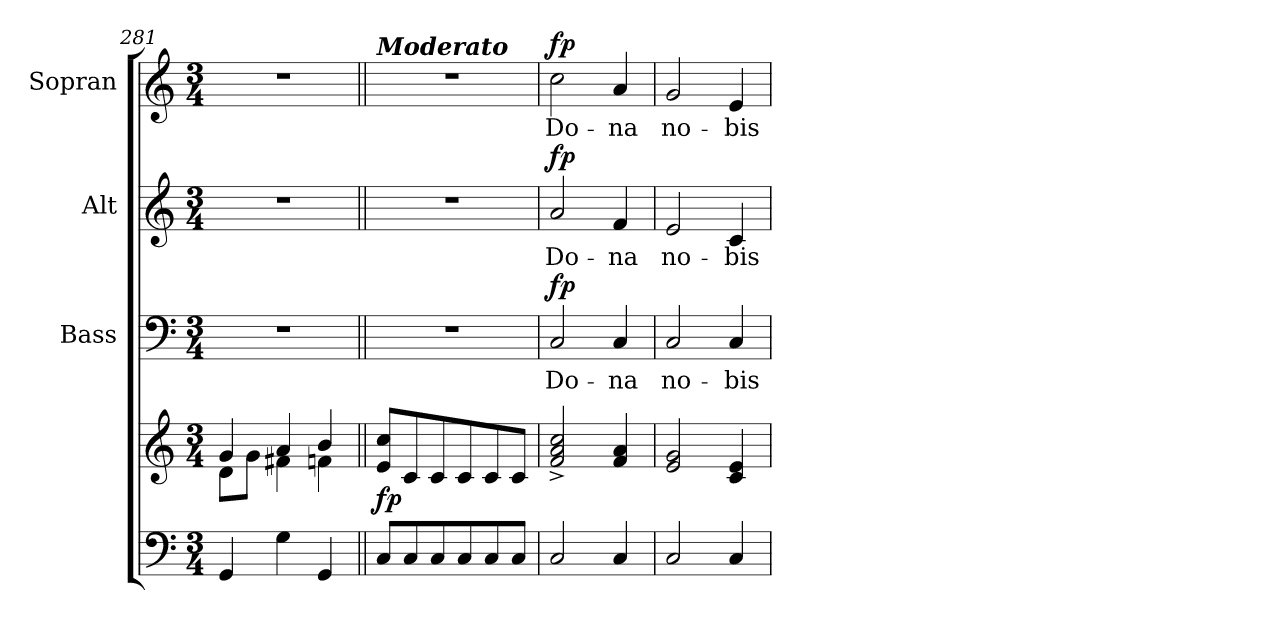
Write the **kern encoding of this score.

**kern	**kern	**dynam	**kern	**text	**dynam	**kern	**text	**dynam	**kern	**text	**dynam
*part4	*part4	*part4	*part3	*part3	*part3	*part2	*part2	*part2	*part1	*part1	*part1
*staff5	*staff4	*staff4/5	*staff3	*staff3	*staff3	*staff2	*staff2	*staff2	*staff1	*staff1	*staff1
*	*	*	*I"Bass	*	*	*I"Alt	*	*	*I"Sopran	*	*
*	*	*	*I'B.	*	*	*I'A.	*	*	*I'S.	*	*
*clefF4	*clefG2	*	*clefF4	*	*	*clefG2	*	*	*clefG2	*	*
*k[]	*k[]	*	*k[]	*	*	*k[]	*	*	*k[]	*	*
*C:	*C:	*	*C:	*	*	*C:	*	*	*C:	*	*
*M3/4	*M3/4	*	*M3/4	*	*	*M3/4	*	*	*M3/4	*	*
=281	=281	=281	=281	=281	=281	=281	=281	=281	=281	=281	=281
*	*^	*	*	*	*	*	*	*	*	*	*
4GG/	4g/	8d\L	.	2.r	.	.	2.r	.	.	2.r	.	.
.	.	8g\J	.	.	.	.	.	.	.	.	.	.
4G\	4a/	4f#X\	.	.	.	.	.	.	.	.	.	.
4GG/	4b/	4fn\	.	.	.	.	.	.	.	.	.	.
!!LO:PB:g=z
=282||	=282||	=282||	=282||	=282||	=282||	=282||	=282||	=282||	=282||	=282||	=282||	=282||
!	!	!	!	!	!	!	!	!	!	!LO:TX:a:Bi:t=Moderato	!	!
!	!	!	!LO:DY:b	!	!	!	!	!	!	!	!	!
*	*v	*v	*	*	*	*	*	*	*	*	*	*
8C/L	8e/ 8cc/L	fp	2.r	.	.	2.r	.	.	2.r	.	.
8C/	8c/	.	.	.	.	.	.	.	.	.	.
8C/	8c/	.	.	.	.	.	.	.	.	.	.
8C/	8c/	.	.	.	.	.	.	.	.	.	.
8C/	8c/	.	.	.	.	.	.	.	.	.	.
8C/J	8c/J	.	.	.	.	.	.	.	.	.	.
=283	=283	=283	=283	=283	=283	=283	=283	=283	=283	=283	=283
!	!	!	!	!LO:LY:b	!LO:DY:a	!	!LO:LY:b	!LO:DY:a	!	!LO:LY:b	!LO:DY:a
2C/	2f/^< 2a/^< 2cc/^<	.	2C/	Do-	fp	2a/	Do-	fp	2cc\	Do-	fp
!	!	!	!	!LO:LY:b	!	!	!LO:LY:b	!	!	!LO:LY:b	!
4C/	4f/ 4a/	.	4C/	-na	.	4f/	-na	.	4a/	-na	.
=284	=284	=284	=284	=284	=284	=284	=284	=284	=284	=284	=284
!	!	!	!	!LO:LY:b	!	!	!LO:LY:b	!	!	!LO:LY:b	!
2C/	2e/ 2g/	.	2C/	no-	.	2e/	no-	.	2g/	no-	.
!	!	!	!	!LO:LY:b	!	!	!LO:LY:b	!	!	!LO:LY:b	!
4C/	4c/ 4e/	.	4C/	-bis	.	4c/	-bis	.	4e/	-bis	.
=	=	=	=	=	=	=	=	=	=	=	=
*-	*-	*-	*-	*-	*-	*-	*-	*-	*-	*-	*-
